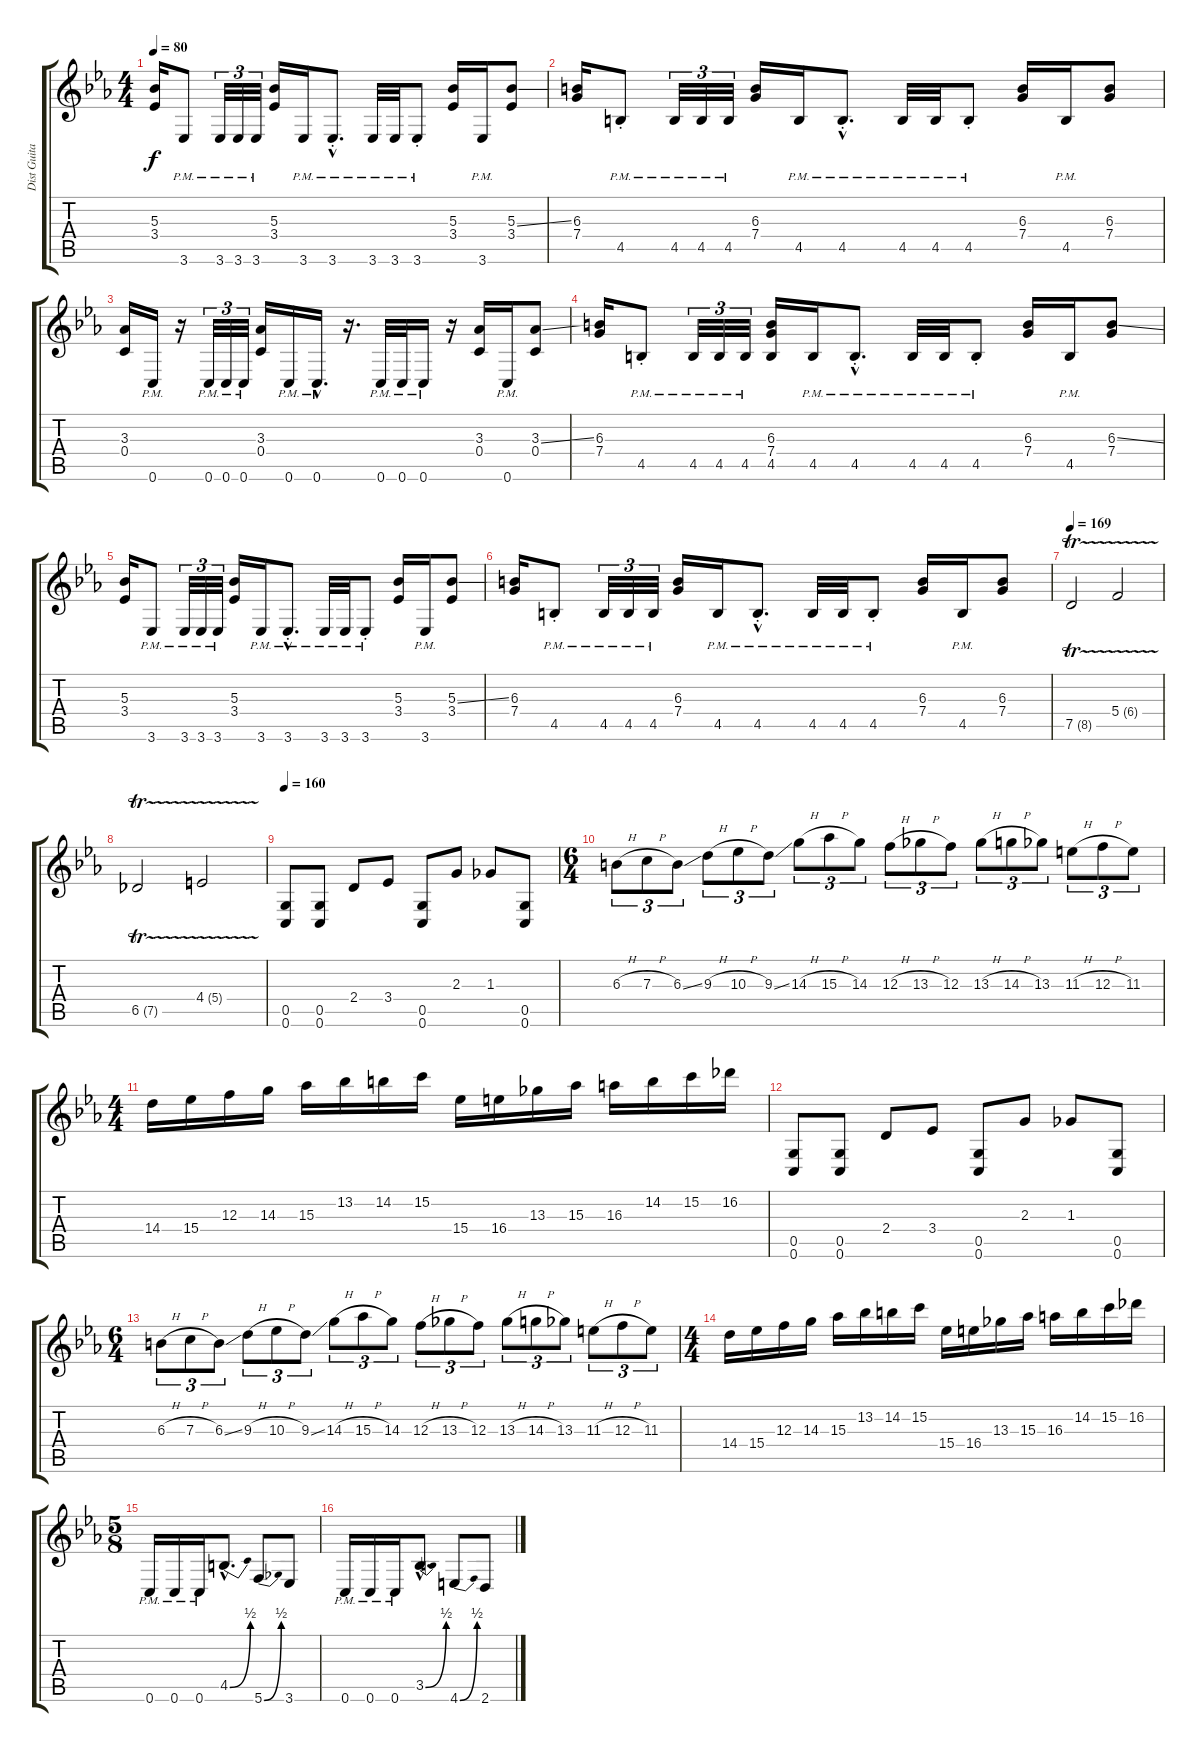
\track ("Dist Guitar Left" "Dist Guita") {instrument distortionguitar}
\staff {score tabs}
\tuning (D4 A3 F3 C3 G2 C2) {hide}
\ts (4 4)
\tempo 80
\clef g2
\ks cminor
(5.3 3.4).16{dy f} 3.6{pm}.8 3.6{pm}.32{tu (3 2)} 3.6{pm}.32{tu (3 2)} 3.6{pm}.32{tu (3 2)} (5.3 3.4).16 3.6{pm}.16 3.6{hac pm st}.8{d} 3.6{pm}.32 3.6{pm}.32 3.6{pm st}.8 (5.3 3.4).16 3.6{pm}.16 (5.3{ss} 3.4).8 |
(6.3 7.4).16 4.5{pm st}.8 4.5{pm}.32{tu (3 2)} 4.5{pm}.32{tu (3 2)} 4.5{pm}.32{tu (3 2)} (6.3 7.4).16 4.5{pm}.16 4.5{hac pm st}.8{d} 4.5{pm}.32 4.5{pm}.32 4.5{pm st}.8 (6.3 7.4).16 4.5{pm}.16 (6.3 7.4).8 |
(3.3 0.4).16 0.6{pm}.16 r.16 0.6{pm}.32{tu (3 2)} 0.6{pm}.32{tu (3 2)} 0.6{pm}.32{tu (3 2)} (3.3 0.4).16 0.6{pm}.16 0.6{hac pm}.16{d} r.16{d} 0.6{pm}.32 0.6{pm}.32 0.6{pm}.16 r.16 (3.3 0.4).16 0.6{pm}.16 (3.3{ss} 0.4).8 |
(6.3 7.4).16 4.5{pm st}.8 4.5{pm}.32{tu (3 2)} 4.5{pm}.32{tu (3 2)} 4.5{pm}.32{tu (3 2)} (6.3 7.4 4.5).16 4.5{pm}.16 4.5{hac pm st}.8{d} 4.5{pm}.32 4.5{pm}.32 4.5{pm st}.8 (6.3 7.4).16 4.5{pm}.16 (6.3{ss} 7.4).8 |
(5.3 3.4).16 3.6{pm}.8 3.6{pm}.32{tu (3 2)} 3.6{pm}.32{tu (3 2)} 3.6{pm}.32{tu (3 2)} (5.3 3.4).16 3.6{pm}.16 3.6{hac pm st}.8{d} 3.6{pm}.32 3.6{pm}.32 3.6{pm st}.8 (5.3 3.4).16 3.6{pm}.16 (5.3{ss} 3.4).8 |
(6.3 7.4).16 4.5{pm st}.8 4.5{pm}.32{tu (3 2)} 4.5{pm}.32{tu (3 2)} 4.5{pm}.32{tu (3 2)} (6.3 7.4).16 4.5{pm}.16 4.5{hac pm st}.8{d} 4.5{pm}.32 4.5{pm}.32 4.5{pm st}.8 (6.3 7.4).16 4.5{pm}.16 (6.3 7.4).8 |
\tempo 169
7.5{tr (8 16)}.2 5.4{tr (6 16)}.2 |
6.5{tr (7 16)}.2 4.4{tr (5 16)}.2 |
\tempo 160
(0.5 0.6).8 (0.5 0.6).8 2.4.8 3.4.8 (0.5 0.6).8 2.3.8 1.3.8 (0.5 0.6).8 |
\ts (6 4)
6.3{h}.8{tu (3 2)} 7.3{h}.8{tu (3 2)} 6.3{ss}.8{tu (3 2)} 9.3{h}.8{tu (3 2)} 10.3{h}.8{tu (3 2)} 9.3{ss}.8{tu (3 2)} 14.3{h}.8{tu (3 2)} 15.3{h}.8{tu (3 2)} 14.3.8{tu (3 2)} 12.3{h}.8{tu (3 2)} 13.3{h}.8{tu (3 2)} 12.3.8{tu (3 2)} 13.3{h}.8{tu (3 2)} 14.3{h}.8{tu (3 2)} 13.3.8{tu (3 2)} 11.3{h}.8{tu (3 2)} 12.3{h}.8{tu (3 2)} 11.3.8{tu (3 2)} |
\ts (4 4)
14.4.16 15.4.16 12.3.16 14.3.16 15.3.16 13.2.16 14.2.16 15.2.16 15.4.16 16.4.16 13.3.16 15.3.16 16.3.16 14.2.16 15.2.16 16.2.16 |
(0.5 0.6).8 (0.5 0.6).8 2.4.8 3.4.8 (0.5 0.6).8 2.3.8 1.3.8 (0.5 0.6).8 |
\ts (6 4)
6.3{h}.8{tu (3 2)} 7.3{h}.8{tu (3 2)} 6.3{ss}.8{tu (3 2)} 9.3{h}.8{tu (3 2)} 10.3{h}.8{tu (3 2)} 9.3{ss}.8{tu (3 2)} 14.3{h}.8{tu (3 2)} 15.3{h}.8{tu (3 2)} 14.3.8{tu (3 2)} 12.3{h}.8{tu (3 2)} 13.3{h}.8{tu (3 2)} 12.3.8{tu (3 2)} 13.3{h}.8{tu (3 2)} 14.3{h}.8{tu (3 2)} 13.3.8{tu (3 2)} 11.3{h}.8{tu (3 2)} 12.3{h}.8{tu (3 2)} 11.3.8{tu (3 2)} |
\ts (4 4)
14.4.16 15.4.16 12.3.16 14.3.16 15.3.16 13.2.16 14.2.16 15.2.16 15.4.16 16.4.16 13.3.16 15.3.16 16.3.16 14.2.16 15.2.16 16.2.16 |
\ts (5 8)
0.6{pm}.16 0.6{pm}.16 0.6{pm}.16 4.5{be (bend 0 0 60 2) hac}.8{d} 5.6{be (bend 0 0 60 2)}.8 3.6.8 |
0.6{pm}.16 0.6{pm}.16 0.6{pm}.16 3.5{be (bend 0 0 60 2) hac}.8{d} 4.6{be (bend 0 0 60 2)}.8 2.6.8
